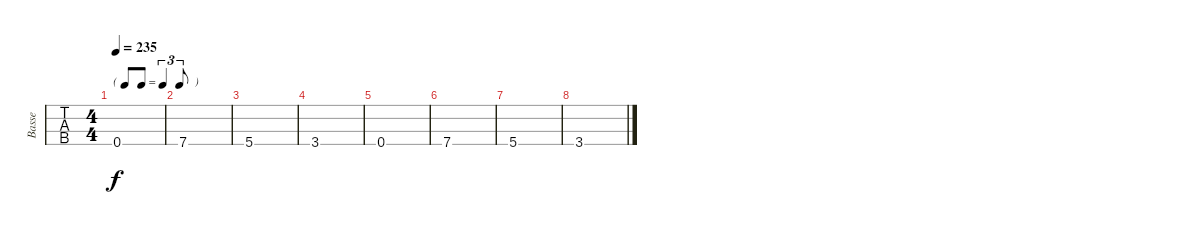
\track ("Basse" "Basse") {instrument electricbassfinger}
\staff {tabs}
\tuning (G2 D2 A1 D1) {hide}
\ts (4 4)
\tf triplet8th
\tempo 235
\clef f4
\ks c
0.4.1{dy f} |
7.4.1 |
5.4.1 |
3.4.1 |
0.4.1 |
7.4.1 |
5.4.1 |
3.4.1
